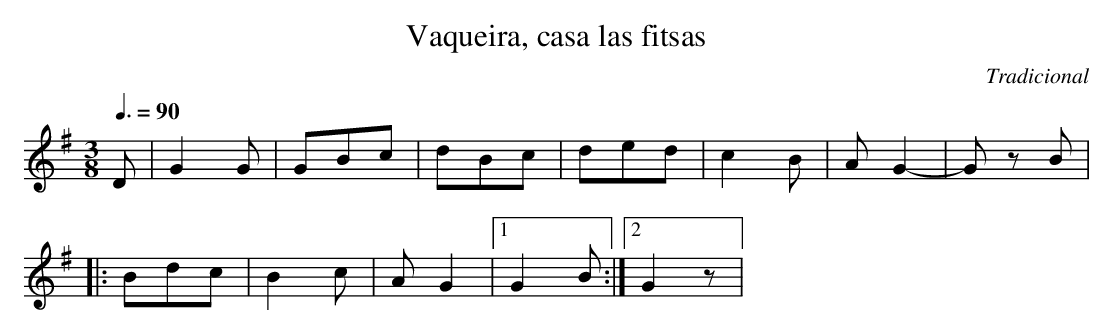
X:1
T:Vaqueira, casa las fitsas
C:Tradicional
M:3/8
L:1/8
Q:3/8=90
K:G
D|G2 G|GBc|dBc|ded|c2 B|A G2-|G z B|
|: Bdc|B2 c|A G2|[1 G2 B :|[2 G2 z|
